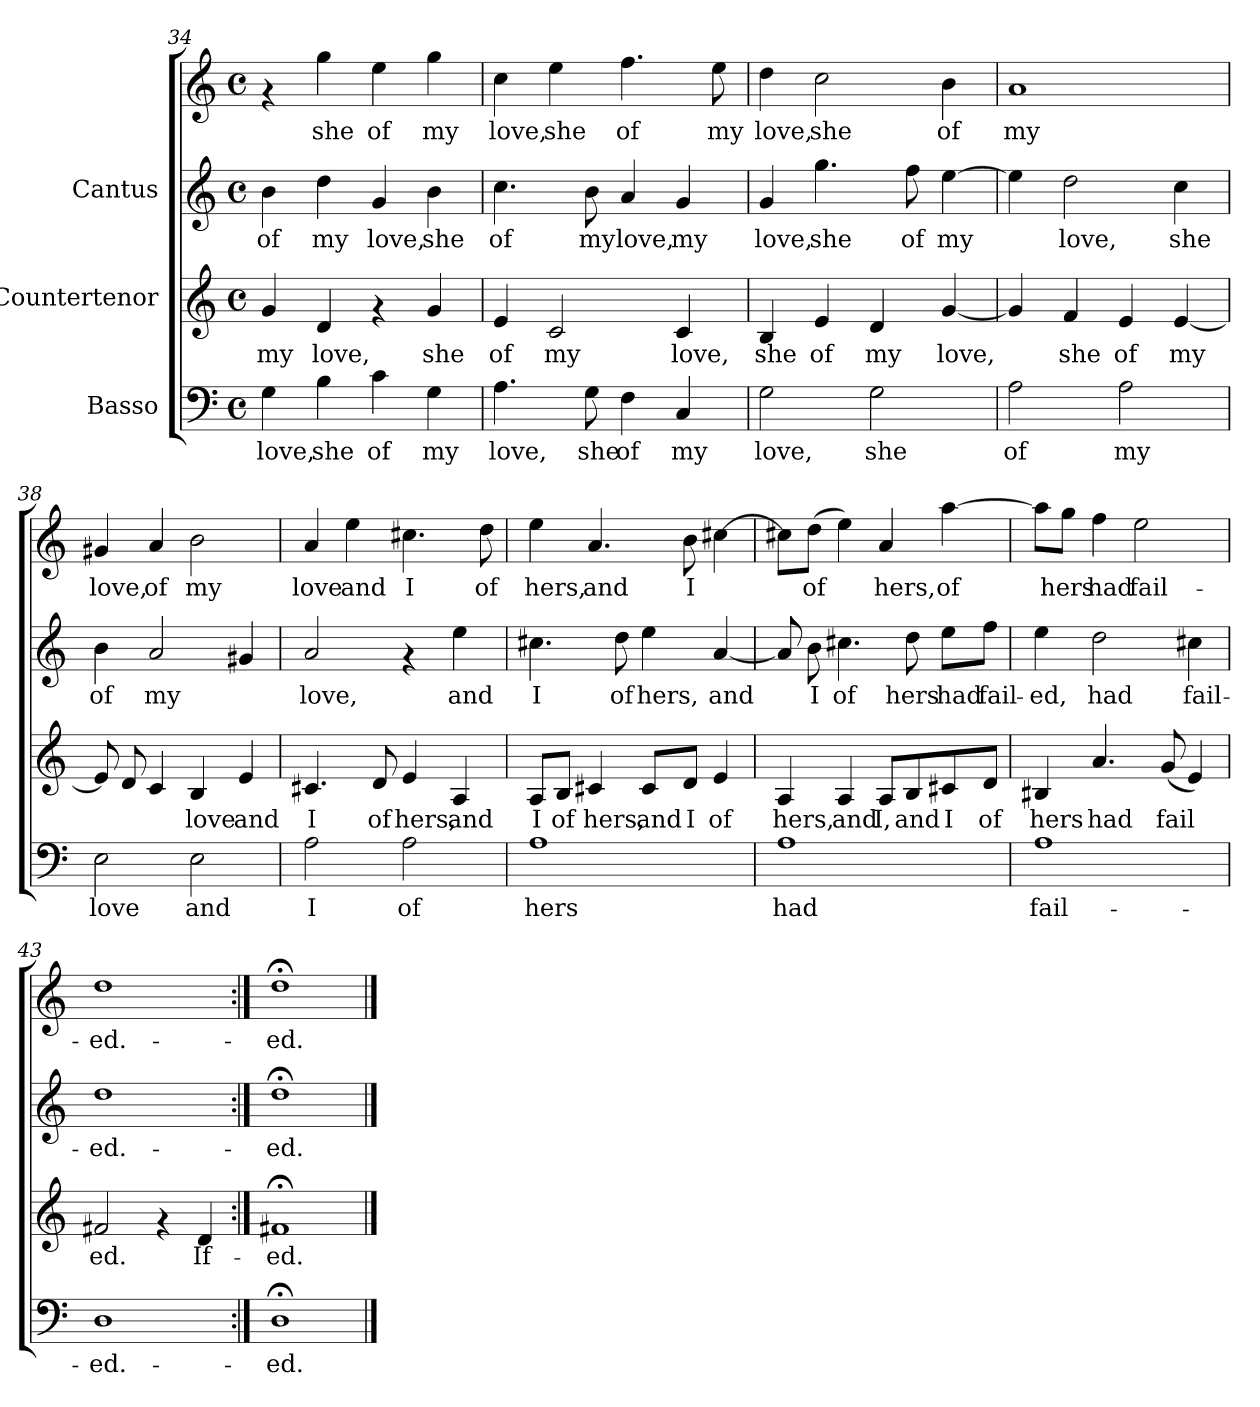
**kern	**text	**kern	**text	**kern	**text	**kern	**text
*part3	*part3	*part2	*part2	*part1	*part1	*part1	*part1
*staff4	*staff4	*staff3	*staff3	*staff2	*staff2	*staff1	*staff1
*I"Basso	*	*I"Countertenor	*	*I"Cantus	*	*	*
*clefF4	*	*clefG2	*	*clefG2	*	*clefG2	*
*M4/4	*	*M4/4	*	*M4/4	*	*M4/4	*
*met(c)	*	*met(c)	*	*met(c)	*	*met(c)	*
=34	=34	=34	=34	=34	=34	=34	=34
!	!LO:LY:b:cj	!	!LO:LY:b:cj	!	!LO:LY:b:cj	!	!
4G\	love,	4g/	my	4b\	of	4rf	.
!	!LO:LY:b:cj	!	!LO:LY:b:cj	!	!LO:LY:b:cj	!	!LO:LY:b:cj
4B\	she	4d/	love,	4dd\	my	4gg\	she
!	!LO:LY:b:cj	!	!	!	!LO:LY:b:cj	!	!LO:LY:b:cj
4c\	of	4rf	.	4g/	love,	4ee\	of
!	!LO:LY:b:cj	!	!LO:LY:b:cj	!	!LO:LY:b:cj	!	!LO:LY:b:cj
4G\	my	4g/	she	4b\	she	4gg\	my
=35	=35	=35	=35	=35	=35	=35	=35
!	!LO:LY:b:cj	!	!LO:LY:b:cj	!	!LO:LY:b:cj	!	!LO:LY:b:cj
4.A\	love,	4e/	of	4.cc\	of	4cc\	love,
!	!	!	!LO:LY:b:cj	!	!	!	!LO:LY:b:cj
.	.	2c/	my	.	.	4ee\	she
!	!LO:LY:b:cj	!	!	!	!LO:LY:b:cj	!	!
8G\	she	.	.	8b\	my	.	.
!	!LO:LY:b:cj	!	!	!	!LO:LY:b:cj	!	!LO:LY:b:cj
4F\	of	.	.	4a/	love,	4.ff\	of
!	!LO:LY:b:cj	!	!LO:LY:b:cj	!	!LO:LY:b:cj	!	!
4C/	my	4c/	love,	4g/	my	.	.
!	!	!	!	!	!	!	!LO:LY:b:cj
.	.	.	.	.	.	8ee\	my
!!LO:PB:g=z
=36	=36	=36	=36	=36	=36	=36	=36
!	!LO:LY:b:cj	!	!LO:LY:b:cj	!	!LO:LY:b:cj	!	!LO:LY:b:cj
2G\	love,	4B/	she	4g/	love,	4dd\	love,
!	!	!	!LO:LY:b:cj	!	!LO:LY:b:cj	!	!LO:LY:b:cj
.	.	4e/	of	4.gg\	she	2cc\	she
!	!LO:LY:b:cj	!	!LO:LY:b:cj	!	!	!	!
2G\	she	4d/	my	.	.	.	.
!	!	!	!	!	!LO:LY:b:cj	!	!
.	.	.	.	8ff\	of	.	.
!	!	!	!LO:LY:b:cj	!	!LO:LY:b:cj	!	!LO:LY:b:cj
.	.	[<4g/	love,	[>4ee\	my	4b\	of
=37	=37	=37	=37	=37	=37	=37	=37
!	!LO:LY:b:cj	!	!LO:LY:b:cj	!	!LO:LY:b:cj	!	!LO:LY:b:cj
2A\	of	4g/]	.	4ee\]	.	1a	my
!	!	!	!LO:LY:b:cj	!	!LO:LY:b:cj	!	!
.	.	4f/	she	2dd\	love,	.	.
!	!LO:LY:b:cj	!	!LO:LY:b:cj	!	!	!	!
2A\	my	4e/	of	.	.	.	.
!	!	!	!LO:LY:b:cj	!	!LO:LY:b:cj	!	!
.	.	[<4e/	my	4cc\	she	.	.
=38	=38	=38	=38	=38	=38	=38	=38
!	!LO:LY:b:cj	!	!LO:LY:b:cj	!	!LO:LY:b:cj	!	!LO:LY:b:cj
2E\	love	8e/]	.	4b\	of	4g#X/	love,
!	!	!	!LO:LY:b:cj	!	!	!	!
.	.	8d/	.	.	.	.	.
!	!	!	!LO:LY:b:cj	!	!LO:LY:b:cj	!	!LO:LY:b:cj
.	.	4c/	.	2a/	my	4a/	of
!	!LO:LY:b:cj	!	!LO:LY:b:cj	!	!	!	!LO:LY:b:cj
2E\	and	4B/	love	.	.	2b\	my
!	!	!	!LO:LY:b:cj	!	!LO:LY:b:cj	!	!
.	.	4e/	and	4g#X/	.	.	.
=39	=39	=39	=39	=39	=39	=39	=39
!	!LO:LY:b:cj	!	!LO:LY:b:cj	!	!LO:LY:b:cj	!	!LO:LY:b:cj
2A\	I	4.c#X/	I	2a/	love,	4a/	love
!	!	!	!	!	!	!	!LO:LY:b:cj
.	.	.	.	.	.	4ee\	and
!	!	!	!LO:LY:b:cj	!	!	!	!
.	.	8d/	of	.	.	.	.
!	!LO:LY:b:cj	!	!LO:LY:b:cj	!	!	!	!LO:LY:b:cj
2A\	of	4e/	hers,	4rf	.	4.cc#X\	I
!	!	!	!LO:LY:b:cj	!	!LO:LY:b:cj	!	!
.	.	4A/	and	4ee\	and	.	.
!	!	!	!	!	!	!	!LO:LY:b:cj
.	.	.	.	.	.	8dd\	of
!!LO:LB:g=z
=40	=40	=40	=40	=40	=40	=40	=40
!	!LO:LY:b:cj	!	!LO:LY:b:cj	!	!LO:LY:b:cj	!	!LO:LY:b:cj
1A	hers	8A/L	I	4.cc#X\	I	4ee\	hers,
!	!	!	!LO:LY:b:cj	!	!	!	!
.	.	8B/J	of	.	.	.	.
!	!	!	!LO:LY:b:cj	!	!	!	!LO:LY:b:cj
.	.	4c#X/	hers,	.	.	4.a/	and
!	!	!	!	!	!LO:LY:b:cj	!	!
.	.	.	.	8dd\	of	.	.
!	!	!	!LO:LY:b:cj	!	!LO:LY:b:cj	!	!
.	.	8c#/L	and	4ee\	hers,	.	.
!	!	!	!LO:LY:b:cj	!	!	!	!LO:LY:b:cj
.	.	8d/J	I	.	.	8b\	I
!	!	!	!LO:LY:b:cj	!	!LO:LY:b:cj	!	!LO:LY:b:cj
.	.	4e/	of	[<4a/	and	[>4cc#X\	.
=41	=41	=41	=41	=41	=41	=41	=41
!	!LO:LY:b:cj	!	!LO:LY:b:cj	!	!LO:LY:b:cj	!	!LO:LY:b:cj
1A	had	4A/	hers,	8a/]	.	8cc#X\L]	.
!	!	!	!	!	!LO:LY:b:cj	!	!LO:LY:b:cj
.	.	.	.	8b\	I	(>8dd\J	of
!	!	!	!LO:LY:b:cj	!	!LO:LY:b:cj	!	!LO:LY:b:cj
.	.	4A/	and	4.cc#X\	of	4ee\)	.
!	!	!	!LO:LY:b:cj	!	!	!	!LO:LY:b:cj
.	.	8A/L	I,	.	.	4a/	hers,
!	!	!	!LO:LY:b:cj	!	!LO:LY:b:cj	!	!
.	.	8B/	and	8dd\	hers	.	.
!	!	!	!LO:LY:b:cj	!	!LO:LY:b:cj	!	!LO:LY:b:cj
.	.	8c#X/	I	8ee\L	had	[>4aa\	of
!	!	!	!LO:LY:b:cj	!	!LO:LY:b:cj	!	!
.	.	8d/J	of	8ff\J	fail-	.	.
=42	=42	=42	=42	=42	=42	=42	=42
!	!LO:LY:b:cj	!	!LO:LY:b:cj	!	!LO:LY:b:cj	!	!LO:LY:b:cj
1A	fail-	4B#X/	hers	4ee\	-ed,	8aa\L]	-
!	!	!	!	!	!	!	!LO:LY:b:cj
.	.	.	.	.	.	8gg\J	hers
!	!	!	!LO:LY:b:cj	!	!LO:LY:b:cj	!	!LO:LY:b:cj
.	.	4.a/	had	2dd\	had	4ff\	had
!	!	!	!	!	!	!	!LO:LY:b:cj
.	.	.	.	.	.	2ee\	fail-
!	!	!	!LO:LY:b:cj	!	!	!	!
.	.	(<8g/	fail-	.	.	.	.
!	!	!	!LO:LY:b:cj	!	!LO:LY:b:cj	!	!
.	.	4e/)	--	4cc#X\	fail-	.	.
=43	=43	=43	=43	=43	=43	=43	=43
!	!LO:LY:b:cj	!	!LO:LY:b:cj	!	!LO:LY:b:cj	!	!LO:LY:b:cj
1D	-ed.-	2f#X/	-ed.	1dd	-ed.-	1dd	-ed.-
.	.	4rf	.	.	.	.	.
!	!	!	!LO:LY:b:cj	!	!	!	!
.	.	4d/	If-	.	.	.	.
=44:|!	=44:|!	=44:|!	=44:|!	=44:|!	=44:|!	=44:|!	=44:|!
!	!LO:LY:b:cj	!	!LO:LY:b:cj	!	!LO:LY:b:cj	!	!LO:LY:b:cj
1D;<	-ed.	1f#X;<	-ed.	1dd;<	ed.	1dd;<	-ed.
==	==	==	==	==	==	==	==
*-	*-	*-	*-	*-	*-	*-	*-
